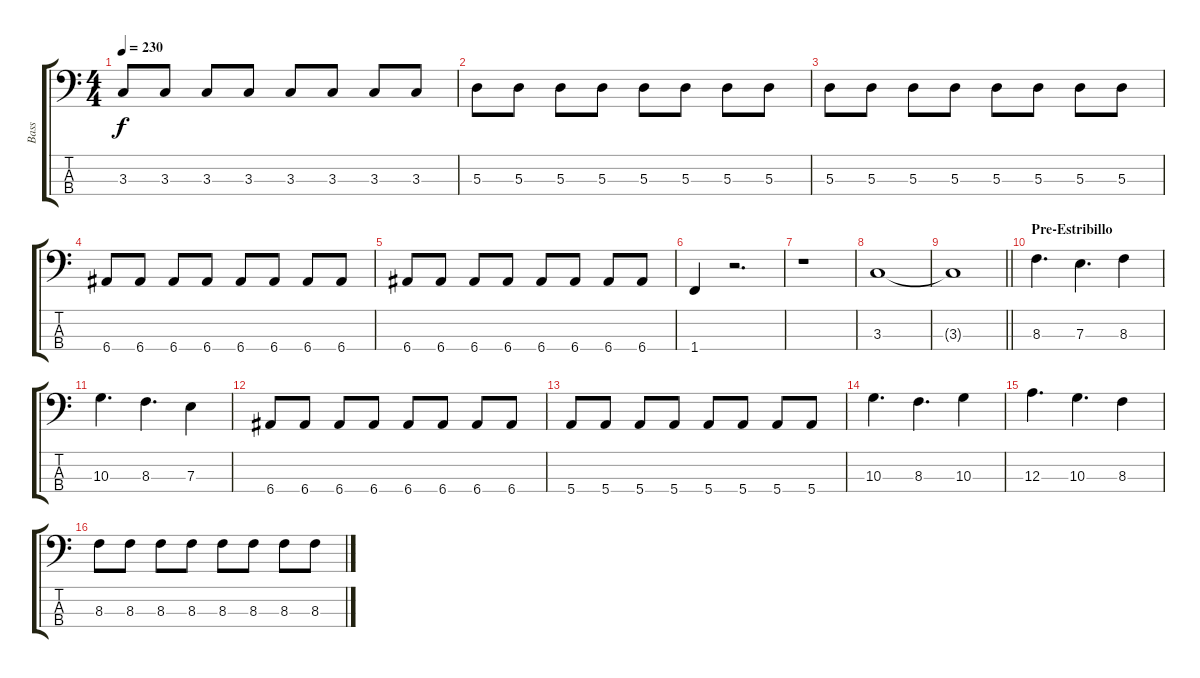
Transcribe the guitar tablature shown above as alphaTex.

\track ("Bass" "Bass") {instrument electricbasspick}
\staff {score tabs}
\tuning (G2 D2 A1 E1) {hide}
\ts (4 4)
\tempo 230
\clef f4
\ks c
3.3.8{dy f} 3.3.8 3.3.8 3.3.8 3.3.8 3.3.8 3.3.8 3.3.8 |
5.3.8 5.3.8 5.3.8 5.3.8 5.3.8 5.3.8 5.3.8 5.3.8 |
5.3.8 5.3.8 5.3.8 5.3.8 5.3.8 5.3.8 5.3.8 5.3.8 |
6.4.8 6.4.8 6.4.8 6.4.8 6.4.8 6.4.8 6.4.8 6.4.8 |
6.4.8 6.4.8 6.4.8 6.4.8 6.4.8 6.4.8 6.4.8 6.4.8 |
1.4.4 r.2{d} |
r.1 |
3.3.1 |
\barLineRight lightlight
3.3{t}.1 |
\section ("" "Pre-Estribillo")
8.3.4{d} 7.3.4{d} 8.3.4 |
10.3.4{d} 8.3.4{d} 7.3.4 |
6.4.8 6.4.8 6.4.8 6.4.8 6.4.8 6.4.8 6.4.8 6.4.8 |
5.4.8 5.4.8 5.4.8 5.4.8 5.4.8 5.4.8 5.4.8 5.4.8 |
10.3.4{d} 8.3.4{d} 10.3.4 |
12.3.4{d} 10.3.4{d} 8.3.4 |
8.3.8 8.3.8 8.3.8 8.3.8 8.3.8 8.3.8 8.3.8 8.3.8
